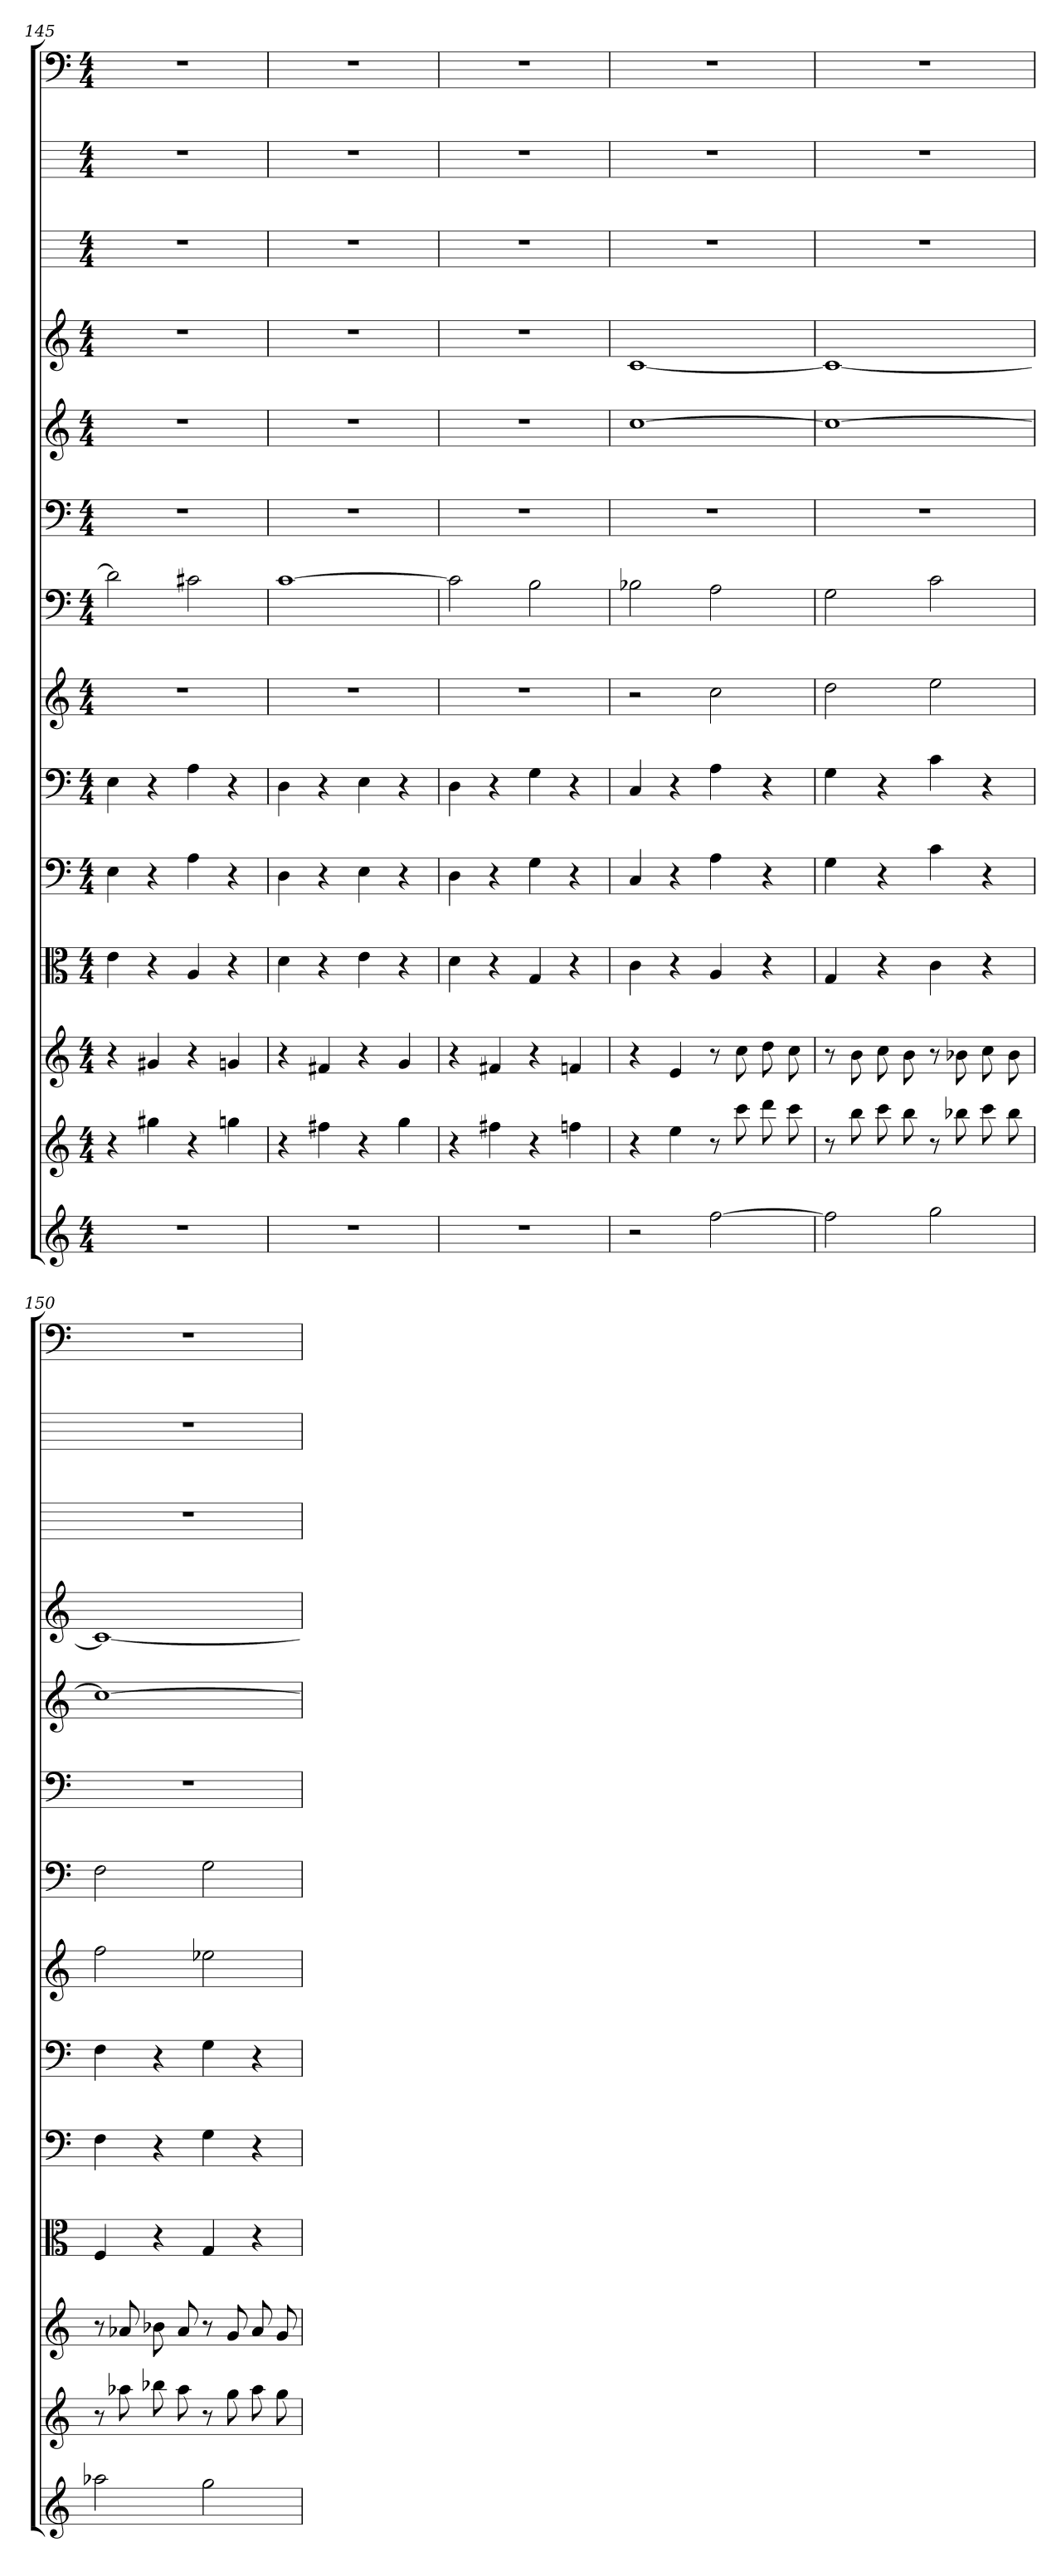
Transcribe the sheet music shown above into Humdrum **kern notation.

**kern	**kern	**kern	**kern	**kern	**kern	**kern	**kern	**kern	**kern	**kern	**kern	**kern	**kern
*part14	*part13	*part12	*part11	*part10	*part9	*part8	*part7	*part6	*part5	*part4	*part3	*part2	*part1
*staff14	*staff13	*staff12	*staff11	*staff10	*staff9	*staff8	*staff7	*staff6	*staff5	*staff4	*staff3	*staff2	*staff1
*	*	*	*clefC3	*clefF4	*clefF4	*	*clefF4	*clefF4	*	*	*	*	*clefF4
*k[]	*k[]	*k[]	*k[]	*k[]	*k[]	*k[]	*k[]	*k[]	*k[]	*k[]	*k[]	*k[]	*k[]
*C:	*C:	*C:	*C:	*C:	*C:	*C:	*C:	*C:	*C:	*C:	*C:	*C:	*C:
*M4/4	*M4/4	*M4/4	*M4/4	*M4/4	*M4/4	*M4/4	*M4/4	*M4/4	*M4/4	*M4/4	*M4/4	*M4/4	*M4/4
=145	=145	=145	=145	=145	=145	=145	=145	=145	=145	=145	=145	=145	=145
1r	4r	4r	4e	4E	4E	1r	2d]	1r	1r	1r	1r	1r	1r
.	4gg#X	4g#X	4r	4r	4r	.	.	.	.	.	.	.	.
.	4r	4r	4A	4A	4A	.	2c#X	.	.	.	.	.	.
.	4ggn	4gn	4r	4r	4r	.	.	.	.	.	.	.	.
=146	=146	=146	=146	=146	=146	=146	=146	=146	=146	=146	=146	=146	=146
1r	4r	4r	4d	4D	4D	1r	[1c	1r	1r	1r	1r	1r	1r
.	4ff#X	4f#X	4r	4r	4r	.	.	.	.	.	.	.	.
.	4r	4r	4e	4E	4E	.	.	.	.	.	.	.	.
.	4gg	4g	4r	4r	4r	.	.	.	.	.	.	.	.
=147	=147	=147	=147	=147	=147	=147	=147	=147	=147	=147	=147	=147	=147
1r	4r	4r	4d	4D	4D	1r	2c]	1r	1r	1r	1r	1r	1r
.	4ff#X	4f#X	4r	4r	4r	.	.	.	.	.	.	.	.
.	4r	4r	4G	4G	4G	.	2B	.	.	.	.	.	.
.	4ffn	4fn	4r	4r	4r	.	.	.	.	.	.	.	.
=148	=148	=148	=148	=148	=148	=148	=148	=148	=148	=148	=148	=148	=148
2r	4r	4r	4c	4C	4C	2r	2B-X	1r	[1cc	[1c	1r	1r	1r
.	4ee	4e	4r	4r	4r	.	.	.	.	.	.	.	.
[2ff	8r	8r	4A	4A	4A	2cc	2A	.	.	.	.	.	.
.	8ccc	8cc	.	.	.	.	.	.	.	.	.	.	.
.	8ddd	8dd	4r	4r	4r	.	.	.	.	.	.	.	.
.	8ccc	8cc	.	.	.	.	.	.	.	.	.	.	.
=149	=149	=149	=149	=149	=149	=149	=149	=149	=149	=149	=149	=149	=149
2ff]	8r	8r	4G	4G	4G	2dd	2G	1r	1cc_	1c_	1r	1r	1r
.	8bb	8b	.	.	.	.	.	.	.	.	.	.	.
.	8ccc	8cc	4r	4r	4r	.	.	.	.	.	.	.	.
.	8bb	8b	.	.	.	.	.	.	.	.	.	.	.
2gg	8r	8r	4c	4c	4c	2ee	2c	.	.	.	.	.	.
.	8bb-X	8b-X	.	.	.	.	.	.	.	.	.	.	.
.	8ccc	8cc	4r	4r	4r	.	.	.	.	.	.	.	.
.	8bb-	8b-	.	.	.	.	.	.	.	.	.	.	.
=150	=150	=150	=150	=150	=150	=150	=150	=150	=150	=150	=150	=150	=150
2aa-X	8r	8r	4F	4F	4F	2ff	2F	1r	1cc_	1c_	1r	1r	1r
.	8aa-X	8a-X	.	.	.	.	.	.	.	.	.	.	.
.	8bb-X	8b-X	4r	4r	4r	.	.	.	.	.	.	.	.
.	8aa-	8a-	.	.	.	.	.	.	.	.	.	.	.
2gg	8r	8r	4G	4G	4G	2ee-X	2G	.	.	.	.	.	.
.	8gg	8g	.	.	.	.	.	.	.	.	.	.	.
.	8aa-	8a-	4r	4r	4r	.	.	.	.	.	.	.	.
.	8gg	8g	.	.	.	.	.	.	.	.	.	.	.
=	=	=	=	=	=	=	=	=	=	=	=	=	=
*-	*-	*-	*-	*-	*-	*-	*-	*-	*-	*-	*-	*-	*-
